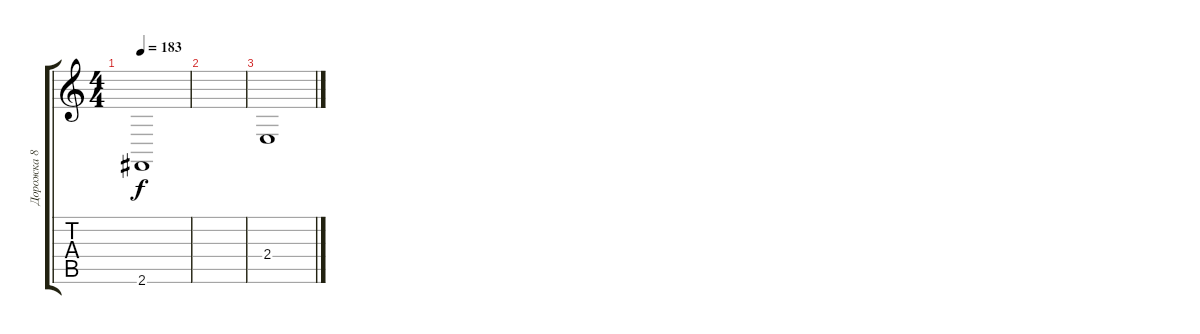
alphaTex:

\track ("Дорожка 8" "Дорожка 8") {instrument pad8sweep}
\staff {score tabs}
\tuning (E4 B3 G3 D3 A2 E2) {hide}
\ts (4 4)
\tempo 183
\clef g2
\ks c
2.6.1{dy f} |
|
2.4.1
